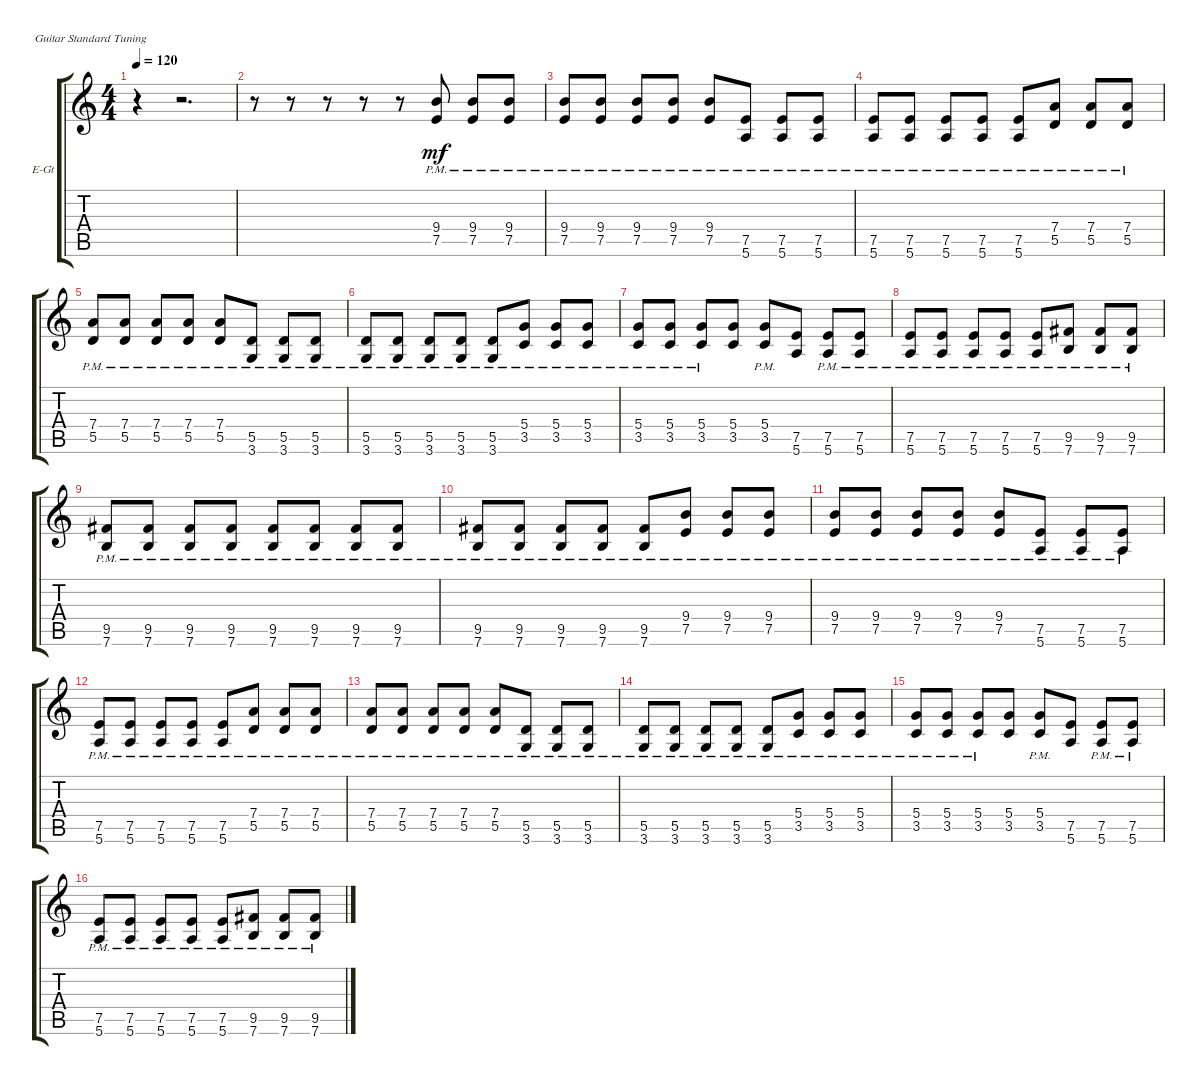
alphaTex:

\defaultSystemsLayout 4
\bracketExtendMode groupsimilarinstruments
\firstSystemTrackNameOrientation horizontal
\otherSystemsTrackNameOrientation horizontal
\track ("Electric Guitar" "E-Gt") {instrument distortionguitar}
\staff {score tabs}
\tuning (E4 B3 G3 D3 A2 E2)
\ts (4 4)
\tempo 120
\clef g2
\ks c
r.4{dy mf} r.2{d} |
r.8 r.8 r.8 r.8 r.8 (9.4{pm} 7.5{pm}).8 (9.4{pm} 7.5{pm}).8 (9.4{pm} 7.5{pm}).8 |
(9.4{pm} 7.5{pm}).8 (9.4{pm} 7.5{pm}).8 (9.4{pm} 7.5{pm}).8 (9.4{pm} 7.5{pm}).8 (9.4{pm} 7.5{pm}).8 (7.5{pm} 5.6{pm}).8 (7.5{pm} 5.6{pm}).8 (7.5{pm} 5.6{pm}).8 |
(7.5{pm} 5.6{pm}).8 (7.5{pm} 5.6{pm}).8 (7.5{pm} 5.6{pm}).8 (7.5{pm} 5.6{pm}).8 (7.5{pm} 5.6{pm}).8 (7.4{pm} 5.5{pm}).8 (7.4{pm} 5.5{pm}).8 (7.4{pm} 5.5{pm}).8 |
(7.4{pm} 5.5{pm}).8 (7.4{pm} 5.5{pm}).8 (7.4{pm} 5.5{pm}).8 (7.4{pm} 5.5{pm}).8 (7.4{pm} 5.5{pm}).8 (5.5{pm} 3.6{pm}).8 (5.5{pm} 3.6{pm}).8 (5.5{pm} 3.6{pm}).8 |
(5.5{pm} 3.6{pm}).8 (5.5{pm} 3.6{pm}).8 (5.5{pm} 3.6{pm}).8 (5.5{pm} 3.6{pm}).8 (5.5{pm} 3.6{pm}).8 (5.4{pm} 3.5{pm}).8 (5.4{pm} 3.5{pm}).8 (5.4{pm} 3.5{pm}).8 |
(5.4{pm} 3.5{pm}).8 (5.4{pm} 3.5{pm}).8 (5.4{pm} 3.5{pm}).8 (5.4 3.5).8 (5.4 3.5{pm}).8 (7.5 5.6).8 (7.5{pm} 5.6{pm}).8 (7.5{pm} 5.6{pm}).8 |
(7.5{pm} 5.6{pm}).8 (7.5{pm} 5.6{pm}).8 (7.5{pm} 5.6{pm}).8 (7.5{pm} 5.6{pm}).8 (7.5{pm} 5.6{pm}).8 (9.5{pm} 7.6{pm}).8 (9.5{pm} 7.6{pm}).8 (9.5{pm} 7.6{pm}).8 |
(9.5{pm} 7.6{pm}).8 (9.5{pm} 7.6{pm}).8 (9.5{pm} 7.6{pm}).8 (9.5{pm} 7.6{pm}).8 (9.5{pm} 7.6{pm}).8 (9.5{pm} 7.6{pm}).8 (9.5{pm} 7.6{pm}).8 (9.5{pm} 7.6{pm}).8 |
(9.5{pm} 7.6{pm}).8 (9.5{pm} 7.6{pm}).8 (9.5{pm} 7.6{pm}).8 (9.5{pm} 7.6{pm}).8 (9.5{pm} 7.6{pm}).8 (9.4{pm} 7.5{pm}).8 (9.4{pm} 7.5{pm}).8 (9.4{pm} 7.5{pm}).8 |
(9.4{pm} 7.5{pm}).8 (9.4{pm} 7.5{pm}).8 (9.4{pm} 7.5{pm}).8 (9.4{pm} 7.5{pm}).8 (9.4{pm} 7.5{pm}).8 (7.5{pm} 5.6{pm}).8 (7.5{pm} 5.6{pm}).8 (7.5{pm} 5.6{pm}).8 |
(7.5{pm} 5.6{pm}).8 (7.5{pm} 5.6{pm}).8 (7.5{pm} 5.6{pm}).8 (7.5{pm} 5.6{pm}).8 (7.5{pm} 5.6{pm}).8 (7.4{pm} 5.5{pm}).8 (7.4{pm} 5.5{pm}).8 (7.4{pm} 5.5{pm}).8 |
(7.4{pm} 5.5{pm}).8 (7.4{pm} 5.5{pm}).8 (7.4{pm} 5.5{pm}).8 (7.4{pm} 5.5{pm}).8 (7.4{pm} 5.5{pm}).8 (5.5{pm} 3.6{pm}).8 (5.5{pm} 3.6{pm}).8 (5.5{pm} 3.6{pm}).8 |
(5.5{pm} 3.6{pm}).8 (5.5{pm} 3.6{pm}).8 (5.5{pm} 3.6{pm}).8 (5.5{pm} 3.6{pm}).8 (5.5{pm} 3.6{pm}).8 (5.4{pm} 3.5{pm}).8 (5.4{pm} 3.5{pm}).8 (5.4{pm} 3.5{pm}).8 |
(5.4{pm} 3.5{pm}).8 (5.4{pm} 3.5{pm}).8 (5.4{pm} 3.5{pm}).8 (5.4 3.5).8 (5.4{pm} 3.5{pm}).8 (7.5 5.6).8 (7.5{pm} 5.6{pm}).8 (7.5{pm} 5.6{pm}).8 |
(7.5{pm} 5.6{pm}).8 (7.5{pm} 5.6{pm}).8 (7.5{pm} 5.6{pm}).8 (7.5{pm} 5.6{pm}).8 (7.5{pm} 5.6{pm}).8 (9.5{pm} 7.6{pm}).8 (9.5{pm} 7.6{pm}).8 (9.5{pm} 7.6{pm}).8
